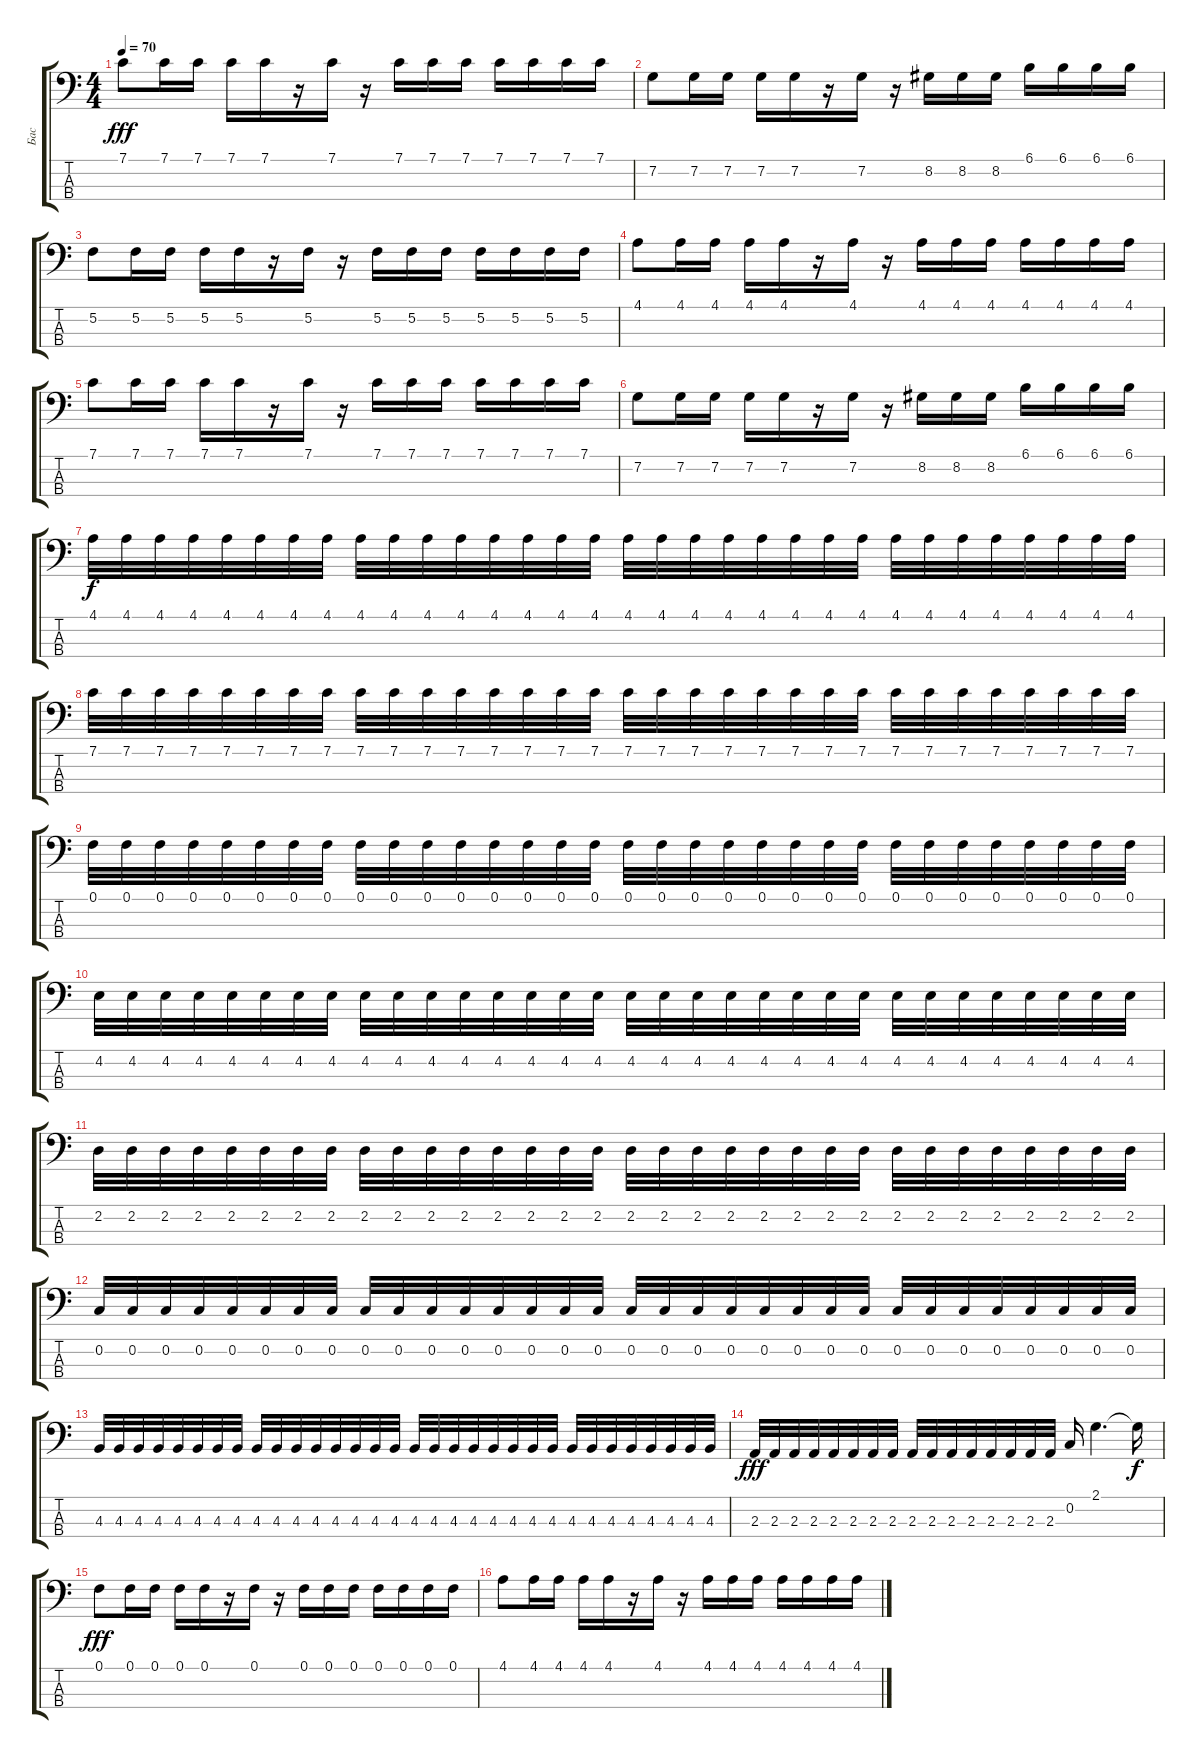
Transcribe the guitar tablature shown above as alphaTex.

\track ("Бас" "Бас") {instrument electricbassfinger}
\staff {score tabs}
\tuning (F2 C2 G1 C1) {hide}
\ts (4 4)
\tempo 70
\clef f4
\ks c
7.1.8{dy fff} 7.1.16 7.1.16 7.1.16 7.1.16 r.16 7.1.16 r.16 7.1.16 7.1.16 7.1.16 7.1.16 7.1.16 7.1.16 7.1.16 |
7.2.8 7.2.16 7.2.16 7.2.16 7.2.16 r.16 7.2.16 r.16 8.2.16 8.2.16 8.2.16 6.1.16 6.1.16 6.1.16 6.1.16 |
5.2.8 5.2.16 5.2.16 5.2.16 5.2.16 r.16 5.2.16 r.16 5.2.16 5.2.16 5.2.16 5.2.16 5.2.16 5.2.16 5.2.16 |
4.1.8 4.1.16 4.1.16 4.1.16 4.1.16 r.16 4.1.16 r.16 4.1.16 4.1.16 4.1.16 4.1.16 4.1.16 4.1.16 4.1.16 |
7.1.8 7.1.16 7.1.16 7.1.16 7.1.16 r.16 7.1.16 r.16 7.1.16 7.1.16 7.1.16 7.1.16 7.1.16 7.1.16 7.1.16 |
7.2.8 7.2.16 7.2.16 7.2.16 7.2.16 r.16 7.2.16 r.16 8.2.16 8.2.16 8.2.16 6.1.16 6.1.16 6.1.16 6.1.16 |
4.1.32{dy f} 4.1.32 4.1.32 4.1.32 4.1.32 4.1.32 4.1.32 4.1.32 4.1.32 4.1.32 4.1.32 4.1.32 4.1.32 4.1.32 4.1.32 4.1.32 4.1.32 4.1.32 4.1.32 4.1.32 4.1.32 4.1.32 4.1.32 4.1.32 4.1.32 4.1.32 4.1.32 4.1.32 4.1.32 4.1.32 4.1.32 4.1.32 |
7.1.32 7.1.32 7.1.32 7.1.32 7.1.32 7.1.32 7.1.32 7.1.32 7.1.32 7.1.32 7.1.32 7.1.32 7.1.32 7.1.32 7.1.32 7.1.32 7.1.32 7.1.32 7.1.32 7.1.32 7.1.32 7.1.32 7.1.32 7.1.32 7.1.32 7.1.32 7.1.32 7.1.32 7.1.32 7.1.32 7.1.32 7.1.32 |
0.1.32 0.1.32 0.1.32 0.1.32 0.1.32 0.1.32 0.1.32 0.1.32 0.1.32 0.1.32 0.1.32 0.1.32 0.1.32 0.1.32 0.1.32 0.1.32 0.1.32 0.1.32 0.1.32 0.1.32 0.1.32 0.1.32 0.1.32 0.1.32 0.1.32 0.1.32 0.1.32 0.1.32 0.1.32 0.1.32 0.1.32 0.1.32 |
4.2.32 4.2.32 4.2.32 4.2.32 4.2.32 4.2.32 4.2.32 4.2.32 4.2.32 4.2.32 4.2.32 4.2.32 4.2.32 4.2.32 4.2.32 4.2.32 4.2.32 4.2.32 4.2.32 4.2.32 4.2.32 4.2.32 4.2.32 4.2.32 4.2.32 4.2.32 4.2.32 4.2.32 4.2.32 4.2.32 4.2.32 4.2.32 |
2.2.32 2.2.32 2.2.32 2.2.32 2.2.32 2.2.32 2.2.32 2.2.32 2.2.32 2.2.32 2.2.32 2.2.32 2.2.32 2.2.32 2.2.32 2.2.32 2.2.32 2.2.32 2.2.32 2.2.32 2.2.32 2.2.32 2.2.32 2.2.32 2.2.32 2.2.32 2.2.32 2.2.32 2.2.32 2.2.32 2.2.32 2.2.32 |
0.2.32 0.2.32 0.2.32 0.2.32 0.2.32 0.2.32 0.2.32 0.2.32 0.2.32 0.2.32 0.2.32 0.2.32 0.2.32 0.2.32 0.2.32 0.2.32 0.2.32 0.2.32 0.2.32 0.2.32 0.2.32 0.2.32 0.2.32 0.2.32 0.2.32 0.2.32 0.2.32 0.2.32 0.2.32 0.2.32 0.2.32 0.2.32 |
4.3.32 4.3.32 4.3.32 4.3.32 4.3.32 4.3.32 4.3.32 4.3.32 4.3.32 4.3.32 4.3.32 4.3.32 4.3.32 4.3.32 4.3.32 4.3.32 4.3.32 4.3.32 4.3.32 4.3.32 4.3.32 4.3.32 4.3.32 4.3.32 4.3.32 4.3.32 4.3.32 4.3.32 4.3.32 4.3.32 4.3.32 4.3.32 |
2.3.32{dy fff} 2.3.32 2.3.32 2.3.32 2.3.32 2.3.32 2.3.32 2.3.32 2.3.32 2.3.32 2.3.32 2.3.32 2.3.32 2.3.32 2.3.32 2.3.32 0.2.16 2.1.4{d} 2.1{t}.16{dy f} |
0.1.8{dy fff} 0.1.16 0.1.16 0.1.16 0.1.16 r.16 0.1.16 r.16 0.1.16 0.1.16 0.1.16 0.1.16 0.1.16 0.1.16 0.1.16 |
4.1.8 4.1.16 4.1.16 4.1.16 4.1.16 r.16 4.1.16 r.16 4.1.16 4.1.16 4.1.16 4.1.16 4.1.16 4.1.16 4.1.16
